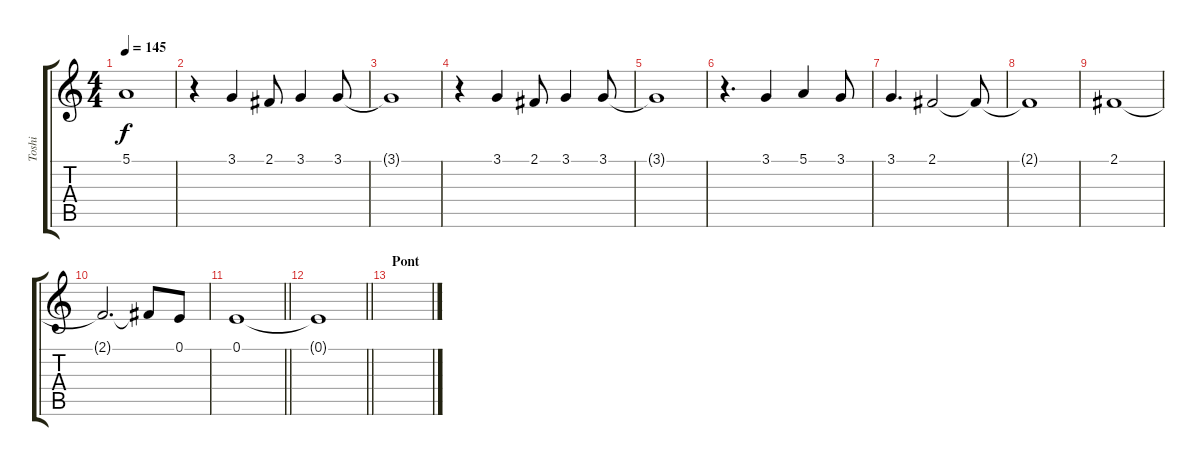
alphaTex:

\track ("Toshi" "Toshi") {instrument lead1square}
\staff {score tabs}
\tuning (E4 B3 G3 D3 A2 E2) {hide}
\ts (4 4)
\tempo 145
\clef g2
\ks c
5.1{t}.1{dy f} |
r.4 3.1.4 2.1.8 3.1.4 3.1.8 |
3.1{t}.1 |
r.4 3.1.4 2.1.8 3.1.4 3.1.8 |
3.1{t}.1 |
r.4{d} 3.1.4 5.1.4 3.1.8 |
3.1.4{d} 2.1.2 2.1{t}.8 |
2.1{t}.1 |
2.1.1 |
2.1{t}.2{d} 2.1{t}.8 0.1.8 |
\barLineRight lightlight
0.1.1 |
\barLineRight lightlight
0.1{t}.1 |
\section ("" "Pont")
